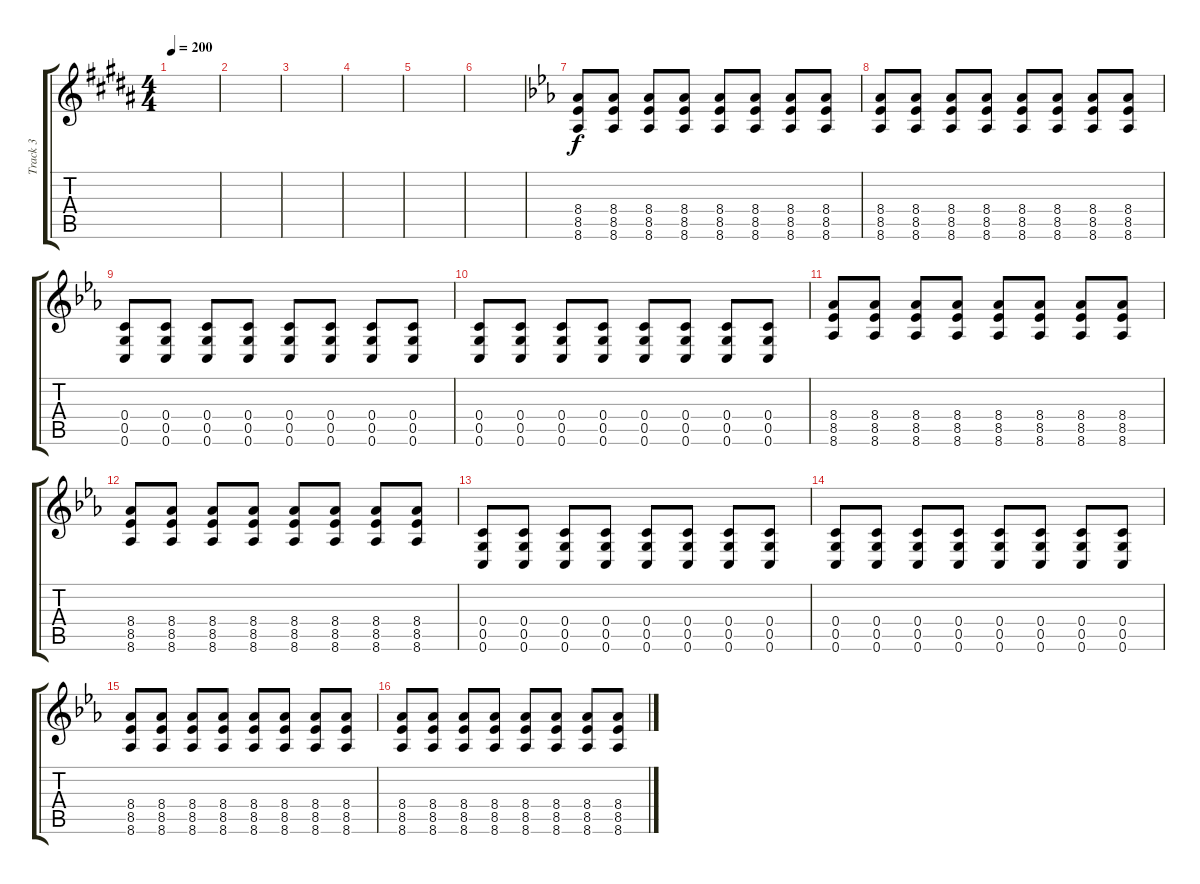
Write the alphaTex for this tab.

\track ("Track 3" "Track 3") {instrument distortionguitar}
\staff {score tabs}
\tuning (D4 A3 F3 C3 G2 C2) {hide}
\ts (4 4)
\tempo 200
\clef g2
\ks b
|
|
|
|
|
|
\ks eb
(8.4 8.5 8.6).8 (8.4 8.5 8.6).8 (8.4 8.5 8.6).8 (8.4 8.5 8.6).8 (8.4 8.5 8.6).8 (8.4 8.5 8.6).8 (8.4 8.5 8.6).8 (8.4 8.5 8.6).8 |
(8.4 8.5 8.6).8 (8.4 8.5 8.6).8 (8.4 8.5 8.6).8 (8.4 8.5 8.6).8 (8.4 8.5 8.6).8 (8.4 8.5 8.6).8 (8.4 8.5 8.6).8 (8.4 8.5 8.6).8 |
(0.4 0.5 0.6).8 (0.4 0.5 0.6).8 (0.4 0.5 0.6).8 (0.4 0.5 0.6).8 (0.4 0.5 0.6).8 (0.4 0.5 0.6).8 (0.4 0.5 0.6).8 (0.4 0.5 0.6).8 |
(0.4 0.5 0.6).8 (0.4 0.5 0.6).8 (0.4 0.5 0.6).8 (0.4 0.5 0.6).8 (0.4 0.5 0.6).8 (0.4 0.5 0.6).8 (0.4 0.5 0.6).8 (0.4 0.5 0.6).8 |
(8.4 8.5 8.6).8 (8.4 8.5 8.6).8 (8.4 8.5 8.6).8 (8.4 8.5 8.6).8 (8.4 8.5 8.6).8 (8.4 8.5 8.6).8 (8.4 8.5 8.6).8 (8.4 8.5 8.6).8 |
(8.4 8.5 8.6).8 (8.4 8.5 8.6).8 (8.4 8.5 8.6).8 (8.4 8.5 8.6).8 (8.4 8.5 8.6).8 (8.4 8.5 8.6).8 (8.4 8.5 8.6).8 (8.4 8.5 8.6).8 |
(0.4 0.5 0.6).8 (0.4 0.5 0.6).8 (0.4 0.5 0.6).8 (0.4 0.5 0.6).8 (0.4 0.5 0.6).8 (0.4 0.5 0.6).8 (0.4 0.5 0.6).8 (0.4 0.5 0.6).8 |
(0.4 0.5 0.6).8 (0.4 0.5 0.6).8 (0.4 0.5 0.6).8 (0.4 0.5 0.6).8 (0.4 0.5 0.6).8 (0.4 0.5 0.6).8 (0.4 0.5 0.6).8 (0.4 0.5 0.6).8 |
(8.4 8.5 8.6).8 (8.4 8.5 8.6).8 (8.4 8.5 8.6).8 (8.4 8.5 8.6).8 (8.4 8.5 8.6).8 (8.4 8.5 8.6).8 (8.4 8.5 8.6).8 (8.4 8.5 8.6).8 |
(8.4 8.5 8.6).8 (8.4 8.5 8.6).8 (8.4 8.5 8.6).8 (8.4 8.5 8.6).8 (8.4 8.5 8.6).8 (8.4 8.5 8.6).8 (8.4 8.5 8.6).8 (8.4 8.5 8.6).8
